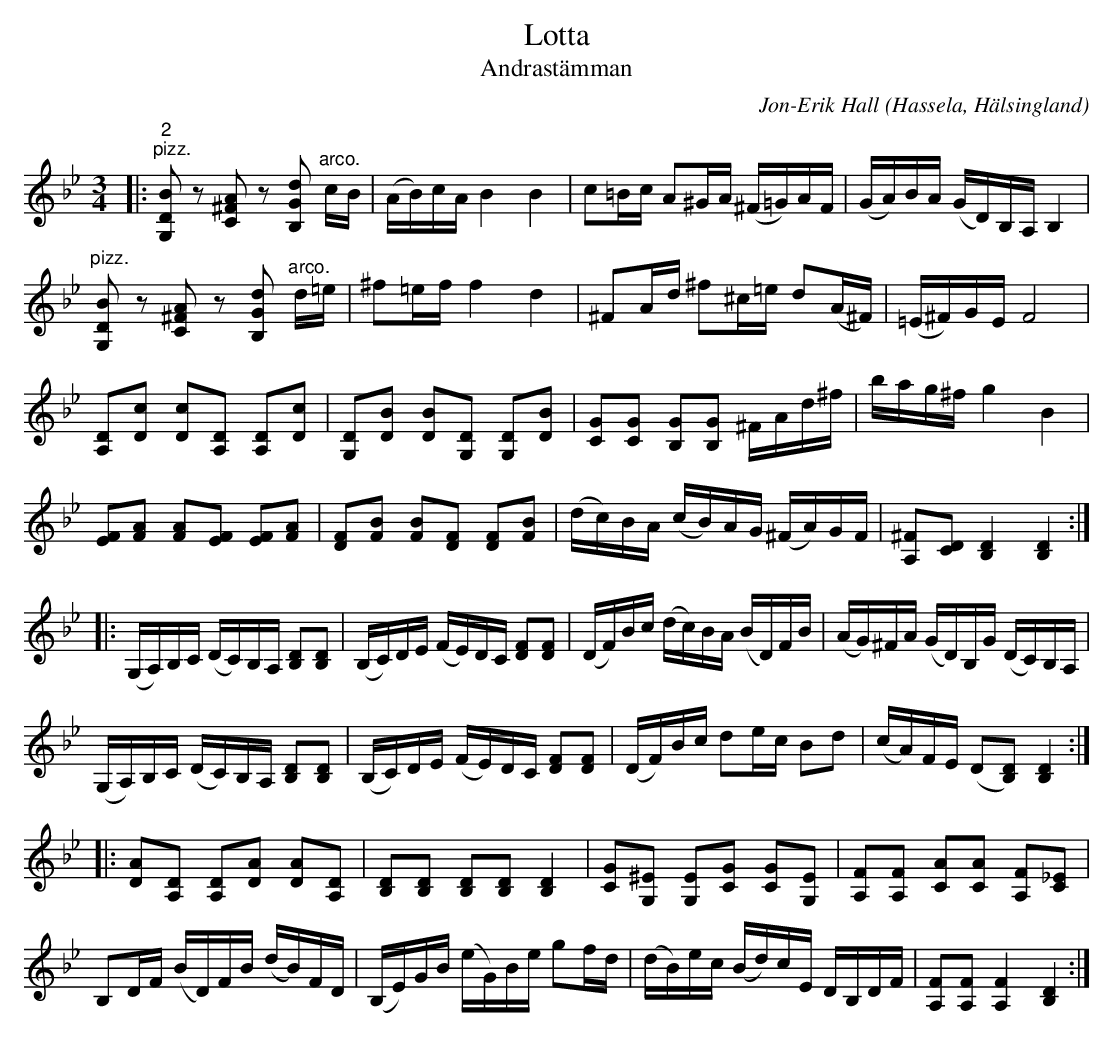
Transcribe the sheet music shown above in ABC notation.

X:1
T:Lotta
T:Andrastämman
C:Jon-Erik Hall
O:Hassela, Hälsingland
L:1/16
M:3/4
K:Bb
|:"^2""^pizz." [G,DB]2 z2 [C^FA]2 z2 [B,Gd]2"^arco." cB | (AB)cA B4 B4 | c2=Bc A2^GA (^F=G)AF | (GA)BA (GD)B,A, B,4 |
"^pizz." [G,DB]2 z2 [C^FA]2 z2 [B,Gd]2"^arco." d=e | ^f2=ef f4 d4 | ^F2Ad ^f2^c=e d2(A^F) | (=E^F)GE F8 |
 [A,D]2[Dc]2 [Dc]2[A,D]2 [A,D]2[Dc]2 |  [G,D]2[DB]2 [DB]2[G,D]2 [G,D]2[DB]2 | [CG]2[CG]2 [B,G]2[B,G]2 ^FAd^f | bag^f g4 B4 |
 [EF]2[FA]2 [FA]2[EF]2 [EF]2[FA]2 | [DF]2[FB]2 [FB]2[DF]2 [DF]2[FB]2 | (dc)BA (cB)AG (^FA)GF | [A,^F]2[CD]2 [B,D]4 [B,D]4 ::
 (G,A,)B,C (DC)B,A, [B,D]2[B,D]2 | (B,C)DE (FE)DC [DF]2[DF]2 | (DF)Bc (dc)BA (BD)FB | (AG)^FA (GD)B,G (DC)B,A, |
 (G,A,)B,C (DC)B,A, [B,D]2[B,D]2 | (B,C)DE (FE)DC [DF]2[DF]2 | (DF)Bc d2ec B2d2 | (cA)FE (D2[B,D]2) [B,D]4 ::
[DA]2[A,D]2 [A,D]2[DA]2 [DA]2[A,D]2 | [B,D]2[B,D]2 [B,D]2[B,D]2 [B,D]4 | [CG]2[G,^E]2 [G,E]2[CG]2 [CG]2[G,E]2 |  [A,F]2[A,F]2 [CA]2[CA]2 [A,F]2[C_E]2 |
 B,2DF (BD)FB (dB)FD | (B,E)GB (eG)Be g2fd | (dB)ec (Bd)cE DB,DF |[A,F]2[A,F]2 [A,F]4 [B,D]4 :|
